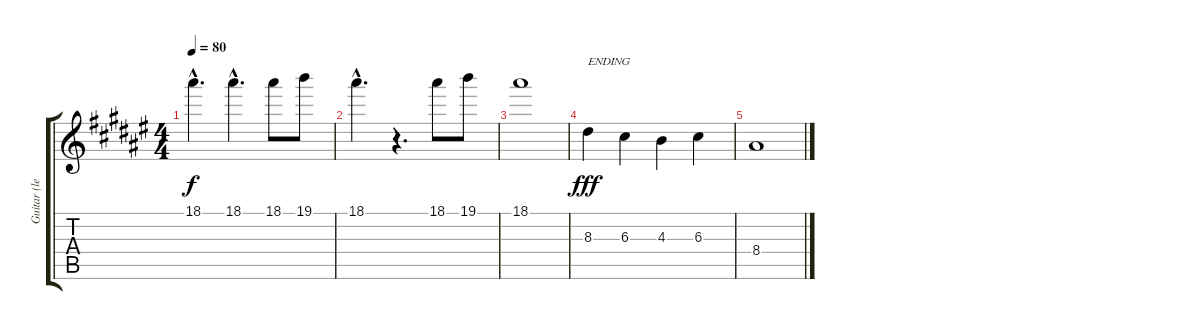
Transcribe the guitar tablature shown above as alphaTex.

\track ("Guitar (lead)" "Guitar (le") {instrument electricguitarjazz}
\staff {score tabs}
\tuning (E4 B3 G3 D3 A2 E2) {hide}
\ts (4 4)
\tempo 80
\clef g2
\ks f#
18.1{hac}.4{d dy f} 18.1{hac}.4{d} 18.1.8 19.1.8 |
18.1{hac}.4{d} r.4{d} 18.1.8 19.1.8 |
18.1.1 |
8.3.4{txt "ENDING" dy fff volume 0} 6.3.4 4.3.4 6.3.4 |
8.4.1
